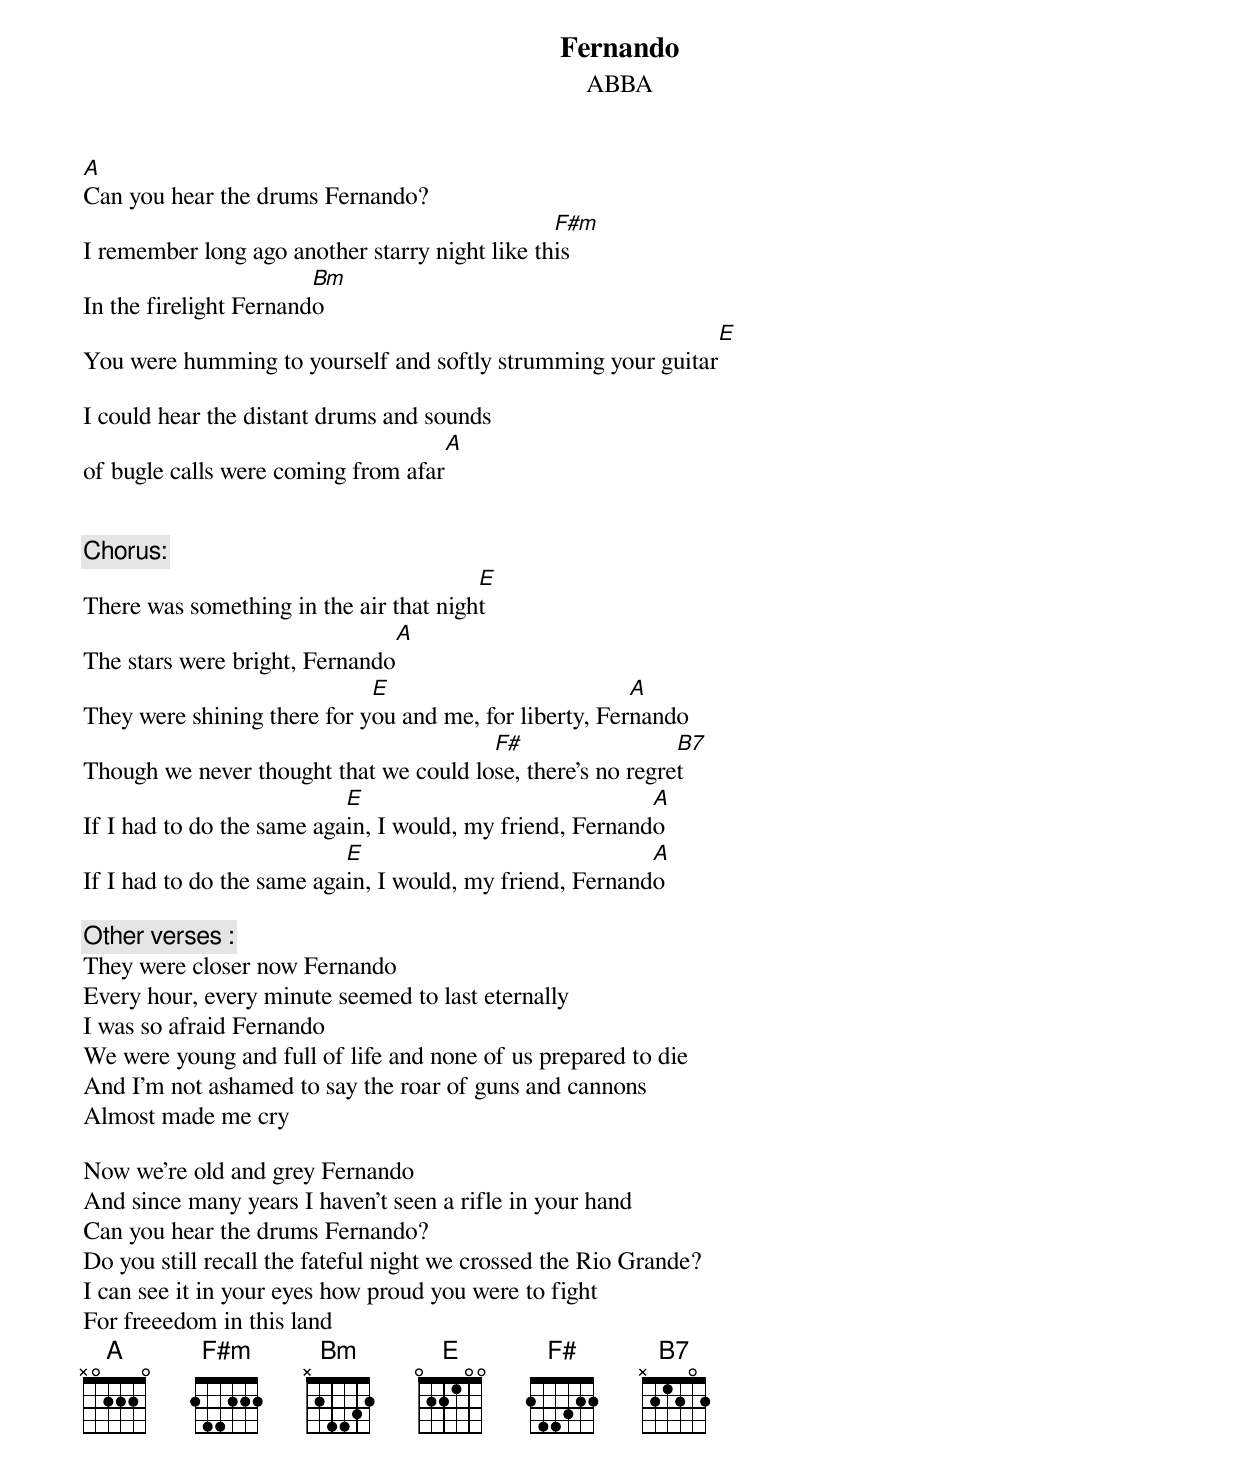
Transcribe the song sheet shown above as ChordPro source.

{t:Fernando}
{st:ABBA}

[A]Can you hear the drums Fernando?
I remember long ago another starry night like th[F#m]is
In the firelight Fernand[Bm]o
You were humming to yourself and softly strumming your guitar[E]

I could hear the distant drums and sounds
of bugle calls were coming from afar[A]


{c:Chorus:}
There was something in the air that nigh[E]t
The stars were bright, Fernando[A]
They were shining there for y[E]ou and me, for liberty, Fer[A]nando
Though we never thought that we could lo[F#]se, there's no regre[B7]t
If I had to do the same aga[E]in, I would, my friend, Fernand[A]o
If I had to do the same aga[E]in, I would, my friend, Fernand[A]o

{c:Other verses :}
They were closer now Fernando
Every hour, every minute seemed to last eternally
I was so afraid Fernando
We were young and full of life and none of us prepared to die
And I'm not ashamed to say the roar of guns and cannons
Almost made me cry

Now we're old and grey Fernando
And since many years I haven't seen a rifle in your hand
Can you hear the drums Fernando?
Do you still recall the fateful night we crossed the Rio Grande?
I can see it in your eyes how proud you were to fight
For freeedom in this land
